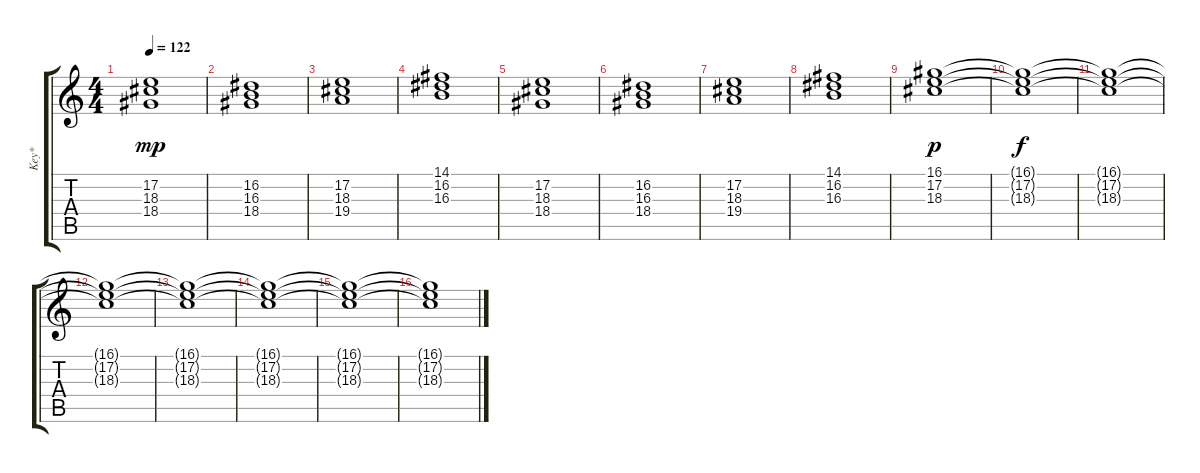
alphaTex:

\track ("Key*" "Key*") {instrument stringensemble1}
\staff {score tabs}
\tuning (E4 B3 G3 D3 A2 E2) {hide}
\ts (4 4)
\tempo 122
\clef g2
\ks c
(17.2 18.3 18.4).1{dy mp} |
(16.2 16.3 18.4).1 |
(17.2 18.3 19.4).1 |
(14.1 16.2 16.3).1 |
(17.2 18.3 18.4).1 |
(16.2 16.3 18.4).1 |
(17.2 18.3 19.4).1 |
(14.1 16.2 16.3).1 |
(16.1 17.2 18.3).1{dy p} |
(16.1{t} 17.2{t} 18.3{t}).1{dy f} |
(16.1{t} 17.2{t} 18.3{t}).1 |
(16.1{t} 17.2{t} 18.3{t}).1 |
(16.1{t} 17.2{t} 18.3{t}).1 |
(16.1{t} 17.2{t} 18.3{t}).1 |
(16.1{t} 17.2{t} 18.3{t}).1 |
(16.1{t} 17.2{t} 18.3{t}).1
